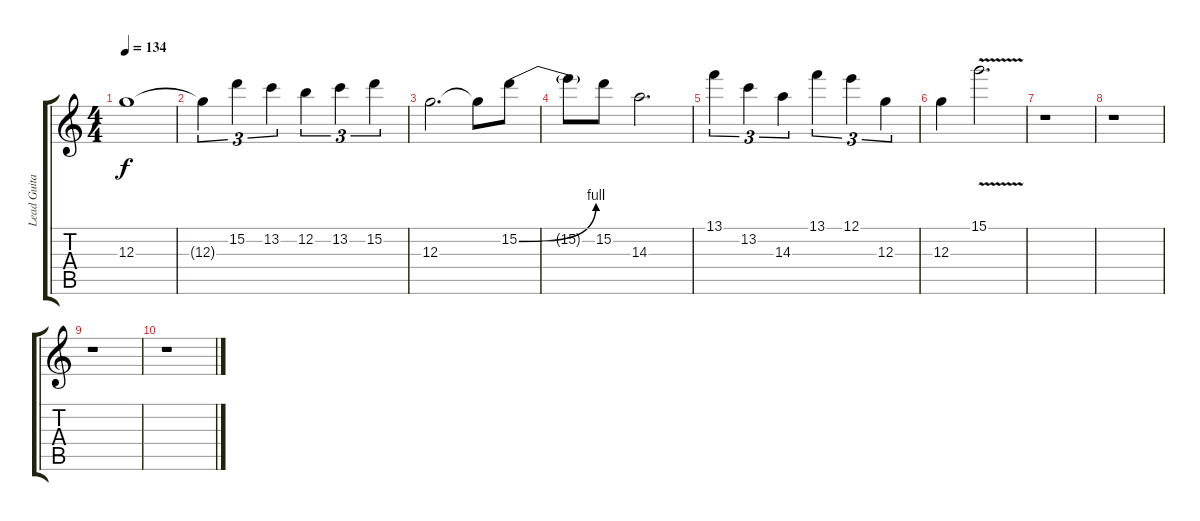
\track ("Lead Guitar" "Lead Guita") {instrument overdrivenguitar}
\staff {score tabs}
\tuning (E4 B3 G3 D3 A2 E2) {hide}
\ts (4 4)
\tempo 134
\clef g2
\ks c
12.3.1{dy f} |
12.3{t}.4{tu (3 2)} 15.2.4{tu (3 2)} 13.2.4{tu (3 2)} 12.2.4{tu (3 2)} 13.2.4{tu (3 2)} 15.2.4{tu (3 2)} |
12.3.2{d} 12.3{t}.8 15.2{be (bend 0 0 60 4)}.8 |
15.2{t}.8 15.2.8 14.3.2{d} |
13.1.4{tu (3 2)} 13.2.4{tu (3 2)} 14.3.4{tu (3 2)} 13.1.4{tu (3 2)} 12.1.4{tu (3 2)} 12.3.4{tu (3 2)} |
12.3.4 15.1{v}.2{d} |
r.1 |
r.1 |
r.1 |
r.1
